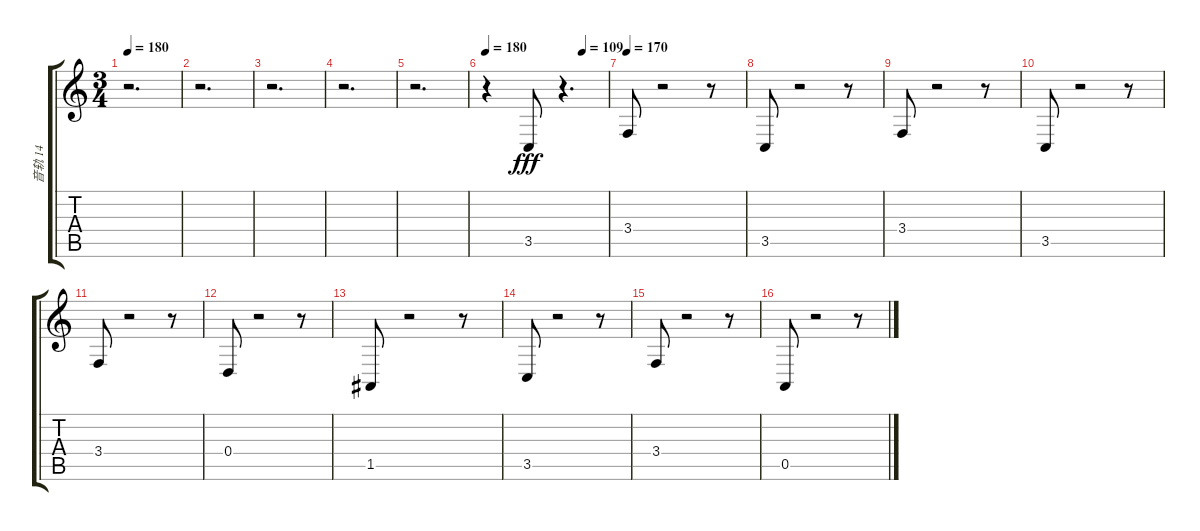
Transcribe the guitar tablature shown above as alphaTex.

\track ("音轨 14" "音轨 14") {instrument stringensemble1}
\staff {score tabs}
\tuning (E4 B3 G3 D3 A2 E2) {hide}
\ts (3 4)
\tempo 180
\clef g2
\ks c
r.2{d dy fff instrument stringensemble1} |
r.2{d} |
r.2{d} |
r.2{d} |
r.2{d} |
\tempo 180
\tempo (109 0.7916666666666666)
r.4 3.5.8 r.4{d} |
\tempo 170
3.4.8 r.2 r.8 |
3.5.8 r.2 r.8 |
3.4.8 r.2 r.8 |
3.5.8 r.2 r.8 |
3.4.8 r.2 r.8 |
0.4.8 r.2 r.8 |
1.5.8 r.2 r.8 |
3.5.8 r.2 r.8 |
3.4.8 r.2 r.8 |
0.5.8 r.2 r.8
